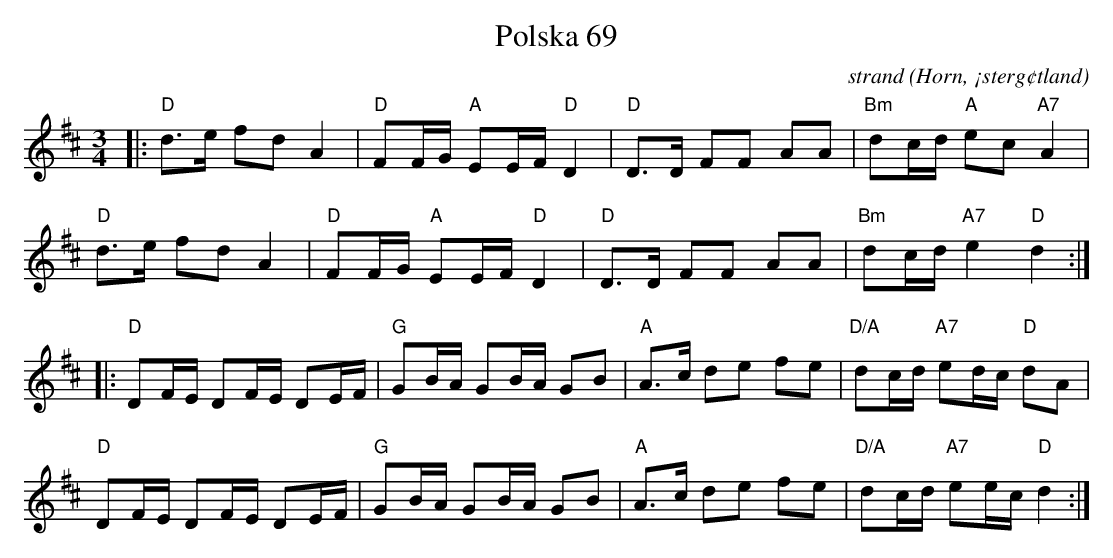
X:1
T:Polska 69
C: strand
O:Horn, ¡sterg¢tland
M:3/4
L:1/8
K:D
V1
|:"D"d>e fd A2|"D"FF/G/"A" EE/F/ "D"D2|"D"D>D FF AA|"Bm"dc/d/ "A"ec "A7" A2|
"D"d>e fd A2|"D"FF/G/"A" EE/F/ "D"D2|"D"D>D FF AA|"Bm"dc/d/ "A7"e2 "D" d2:|
|:"D"DF/E/ DF/E/ DE/F/|"G"GB/A/ GB/A/ GB|"A"A>c de fe|"D/A"dc/d/ "A7"ed/c/ "D"dA|
"D"DF/E/ DF/E/ DE/F/|"G"GB/A/ GB/A/ GB|"A"A>c de fe|"D/A"dc/d/ "A7"ee/c/ "D" d2:|]
